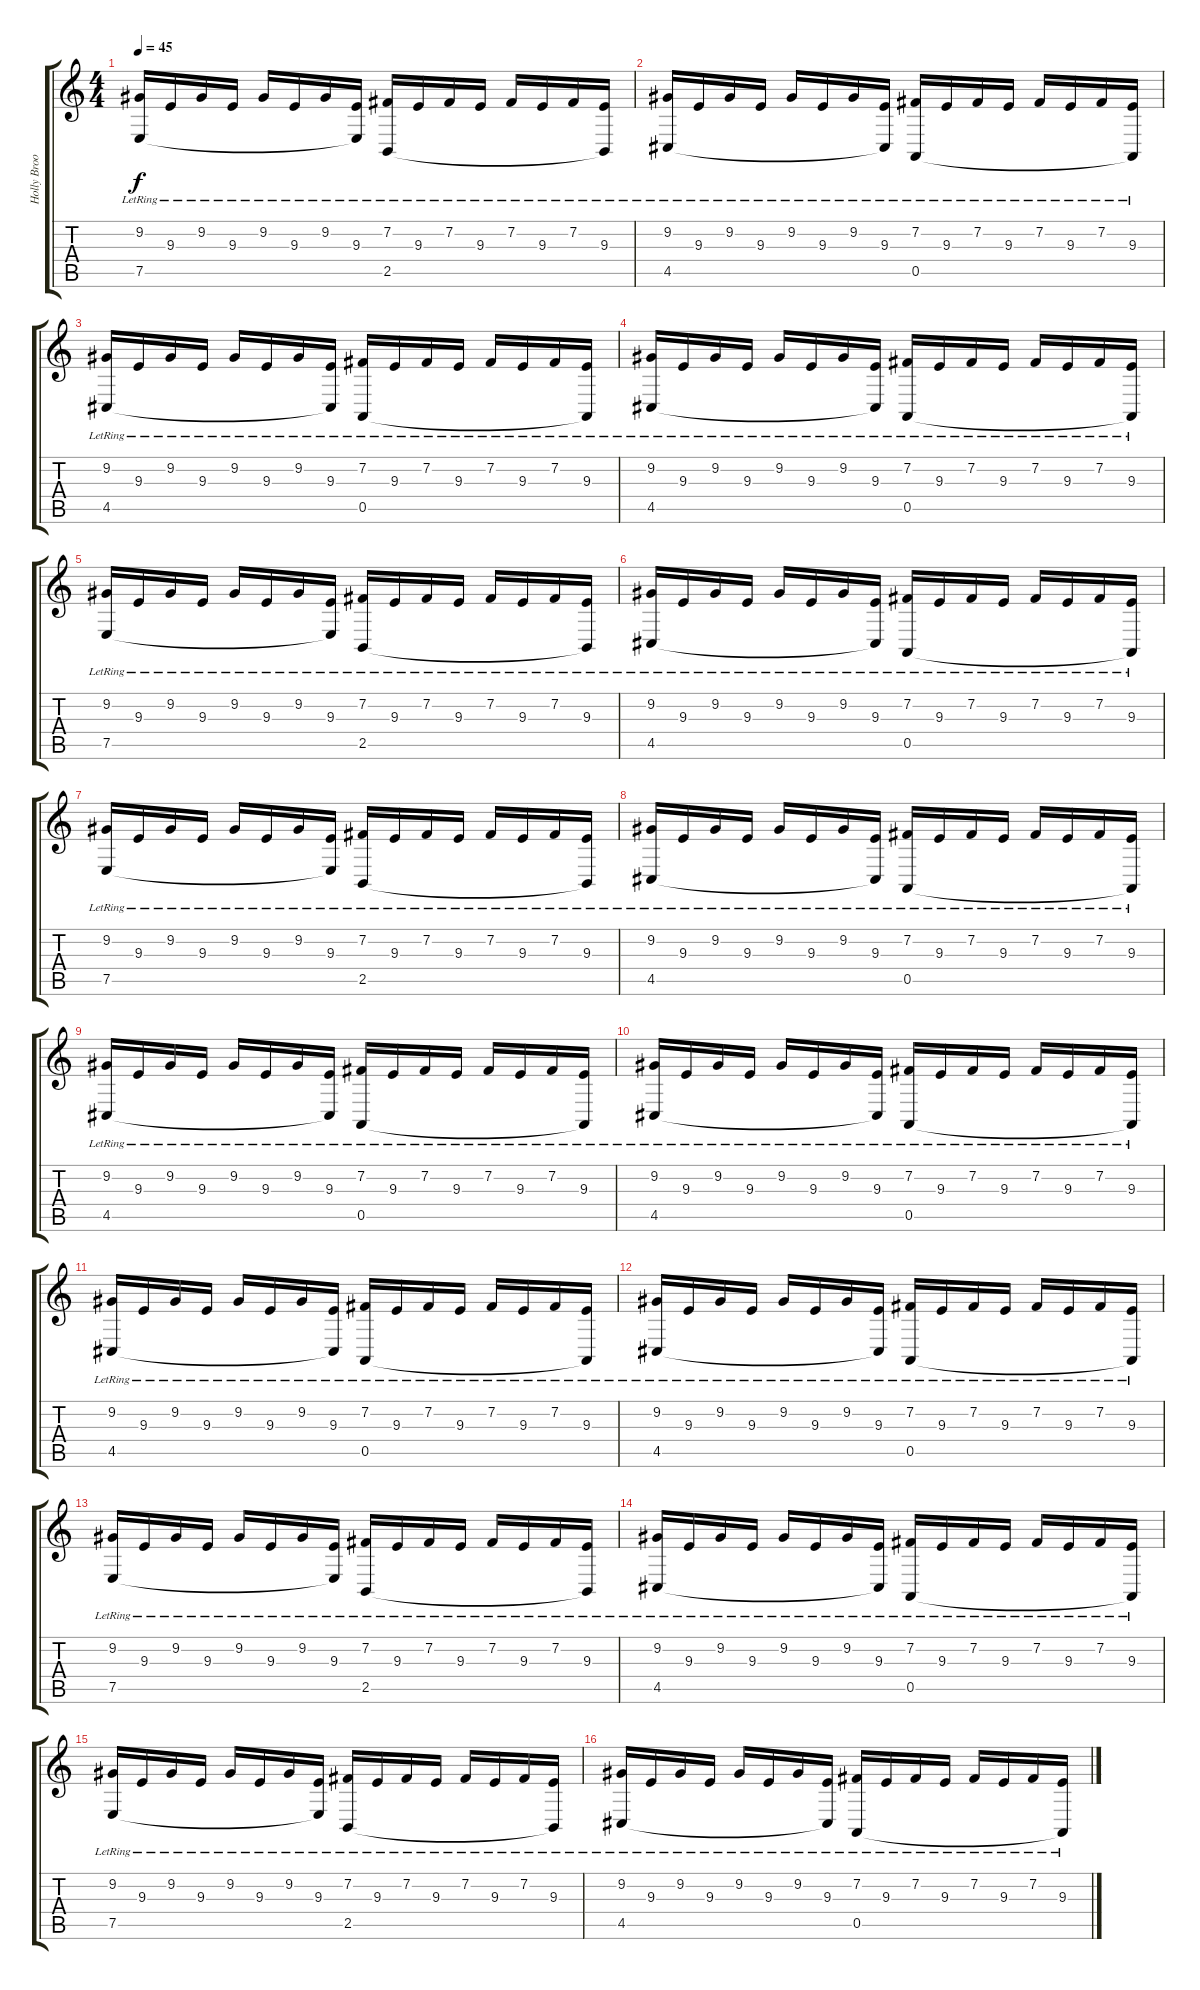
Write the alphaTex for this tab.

\track ("Holly Brook - Piano" "Holly Broo") {instrument brightacousticpiano}
\staff {score tabs}
\tuning (E4 B3 G3 D3 A2 E2) {hide}
\ts (4 4)
\tempo 45
\clef g2
\ks c
(9.2{lr} 7.5{lr}).16{dy f} 9.3{lr}.16 9.2{lr}.16 9.3{lr}.16 9.2{lr}.16 9.3{lr}.16 9.2{lr}.16 (9.3{lr} 7.5{t}).16 (7.2{lr} 2.5{lr}).16 9.3{lr}.16 7.2{lr}.16 9.3{lr}.16 7.2{lr}.16 9.3{lr}.16 7.2{lr}.16 (9.3{lr} 2.5{t}).16 |
(9.2{lr} 4.5{lr}).16 9.3{lr}.16 9.2{lr}.16 9.3{lr}.16 9.2{lr}.16 9.3{lr}.16 9.2{lr}.16 (9.3{lr} 4.5{t}).16 (7.2{lr} 0.5{lr}).16 9.3{lr}.16 7.2{lr}.16 9.3{lr}.16 7.2{lr}.16 9.3{lr}.16 7.2{lr}.16 (9.3{lr} 0.5{t}).16 |
(9.2{lr} 4.5{lr}).16 9.3{lr}.16 9.2{lr}.16 9.3{lr}.16 9.2{lr}.16 9.3{lr}.16 9.2{lr}.16 (9.3{lr} 4.5{t}).16 (7.2{lr} 0.5{lr}).16 9.3{lr}.16 7.2{lr}.16 9.3{lr}.16 7.2{lr}.16 9.3{lr}.16 7.2{lr}.16 (9.3{lr} 0.5{t}).16 |
(9.2{lr} 4.5{lr}).16 9.3{lr}.16 9.2{lr}.16 9.3{lr}.16 9.2{lr}.16 9.3{lr}.16 9.2{lr}.16 (9.3{lr} 4.5{t}).16 (7.2{lr} 0.5{lr}).16 9.3{lr}.16 7.2{lr}.16 9.3{lr}.16 7.2{lr}.16 9.3{lr}.16 7.2{lr}.16 (9.3{lr} 0.5{t}).16 |
(9.2{lr} 7.5{lr}).16 9.3{lr}.16 9.2{lr}.16 9.3{lr}.16 9.2{lr}.16 9.3{lr}.16 9.2{lr}.16 (9.3{lr} 7.5{t}).16 (7.2{lr} 2.5{lr}).16 9.3{lr}.16 7.2{lr}.16 9.3{lr}.16 7.2{lr}.16 9.3{lr}.16 7.2{lr}.16 (9.3{lr} 2.5{t}).16 |
(9.2{lr} 4.5{lr}).16 9.3{lr}.16 9.2{lr}.16 9.3{lr}.16 9.2{lr}.16 9.3{lr}.16 9.2{lr}.16 (9.3{lr} 4.5{t}).16 (7.2{lr} 0.5{lr}).16 9.3{lr}.16 7.2{lr}.16 9.3{lr}.16 7.2{lr}.16 9.3{lr}.16 7.2{lr}.16 (9.3{lr} 0.5{t}).16 |
(9.2{lr} 7.5{lr}).16 9.3{lr}.16 9.2{lr}.16 9.3{lr}.16 9.2{lr}.16 9.3{lr}.16 9.2{lr}.16 (9.3{lr} 7.5{t}).16 (7.2{lr} 2.5{lr}).16 9.3{lr}.16 7.2{lr}.16 9.3{lr}.16 7.2{lr}.16 9.3{lr}.16 7.2{lr}.16 (9.3{lr} 2.5{t}).16 |
(9.2{lr} 4.5{lr}).16 9.3{lr}.16 9.2{lr}.16 9.3{lr}.16 9.2{lr}.16 9.3{lr}.16 9.2{lr}.16 (9.3{lr} 4.5{t}).16 (7.2{lr} 0.5{lr}).16 9.3{lr}.16 7.2{lr}.16 9.3{lr}.16 7.2{lr}.16 9.3{lr}.16 7.2{lr}.16 (9.3{lr} 0.5{t}).16 |
(9.2{lr} 4.5{lr}).16 9.3{lr}.16 9.2{lr}.16 9.3{lr}.16 9.2{lr}.16 9.3{lr}.16 9.2{lr}.16 (9.3{lr} 4.5{t}).16 (7.2{lr} 0.5{lr}).16 9.3{lr}.16 7.2{lr}.16 9.3{lr}.16 7.2{lr}.16 9.3{lr}.16 7.2{lr}.16 (9.3{lr} 0.5{t}).16 |
(9.2{lr} 4.5{lr}).16 9.3{lr}.16 9.2{lr}.16 9.3{lr}.16 9.2{lr}.16 9.3{lr}.16 9.2{lr}.16 (9.3{lr} 4.5{t}).16 (7.2{lr} 0.5{lr}).16 9.3{lr}.16 7.2{lr}.16 9.3{lr}.16 7.2{lr}.16 9.3{lr}.16 7.2{lr}.16 (9.3{lr} 0.5{t}).16 |
(9.2{lr} 4.5{lr}).16 9.3{lr}.16 9.2{lr}.16 9.3{lr}.16 9.2{lr}.16 9.3{lr}.16 9.2{lr}.16 (9.3{lr} 4.5{t}).16 (7.2{lr} 0.5{lr}).16 9.3{lr}.16 7.2{lr}.16 9.3{lr}.16 7.2{lr}.16 9.3{lr}.16 7.2{lr}.16 (9.3{lr} 0.5{t}).16 |
(9.2{lr} 4.5{lr}).16 9.3{lr}.16 9.2{lr}.16 9.3{lr}.16 9.2{lr}.16 9.3{lr}.16 9.2{lr}.16 (9.3{lr} 4.5{t}).16 (7.2{lr} 0.5{lr}).16 9.3{lr}.16 7.2{lr}.16 9.3{lr}.16 7.2{lr}.16 9.3{lr}.16 7.2{lr}.16 (9.3{lr} 0.5{t}).16 |
(9.2{lr} 7.5{lr}).16 9.3{lr}.16 9.2{lr}.16 9.3{lr}.16 9.2{lr}.16 9.3{lr}.16 9.2{lr}.16 (9.3{lr} 7.5{t}).16 (7.2{lr} 2.5{lr}).16 9.3{lr}.16 7.2{lr}.16 9.3{lr}.16 7.2{lr}.16 9.3{lr}.16 7.2{lr}.16 (9.3{lr} 2.5{t}).16 |
(9.2{lr} 4.5{lr}).16 9.3{lr}.16 9.2{lr}.16 9.3{lr}.16 9.2{lr}.16 9.3{lr}.16 9.2{lr}.16 (9.3{lr} 4.5{t}).16 (7.2{lr} 0.5{lr}).16 9.3{lr}.16 7.2{lr}.16 9.3{lr}.16 7.2{lr}.16 9.3{lr}.16 7.2{lr}.16 (9.3{lr} 0.5{t}).16 |
(9.2{lr} 7.5{lr}).16 9.3{lr}.16 9.2{lr}.16 9.3{lr}.16 9.2{lr}.16 9.3{lr}.16 9.2{lr}.16 (9.3{lr} 7.5{t}).16 (7.2{lr} 2.5{lr}).16 9.3{lr}.16 7.2{lr}.16 9.3{lr}.16 7.2{lr}.16 9.3{lr}.16 7.2{lr}.16 (9.3{lr} 2.5{t}).16 |
(9.2{lr} 4.5{lr}).16 9.3{lr}.16 9.2{lr}.16 9.3{lr}.16 9.2{lr}.16 9.3{lr}.16 9.2{lr}.16 (9.3{lr} 4.5{t}).16 (7.2{lr} 0.5{lr}).16 9.3{lr}.16 7.2{lr}.16 9.3{lr}.16 7.2{lr}.16 9.3{lr}.16 7.2{lr}.16 (9.3{lr} 0.5{t}).16
